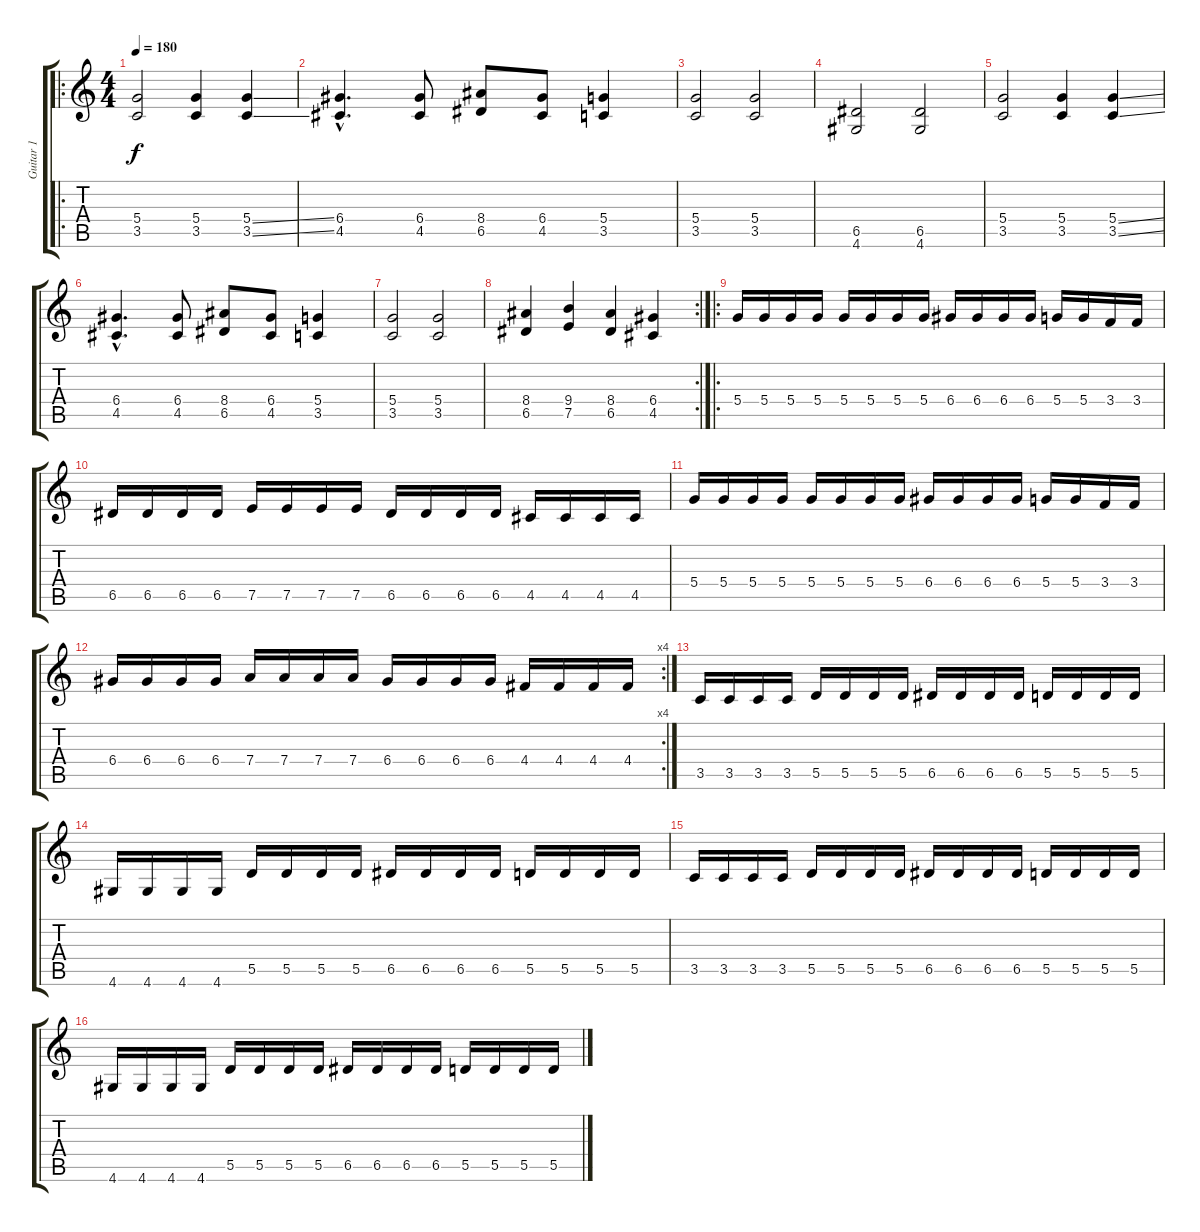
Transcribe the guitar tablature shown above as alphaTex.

\track ("Guitar 1" "Guitar 1") {instrument distortionguitar}
\staff {score tabs}
\tuning (E4 B3 G3 D3 A2 E2) {hide}
\ro
\ts (4 4)
\tempo 180
\clef g2
\ks c
(5.4 3.5).2{dy f} (5.4 3.5).4 (5.4{ss} 3.5{ss}).4 |
(6.4{hac} 4.5{hac}).4{d} (6.4 4.5).8 (8.4 6.5).8 (6.4 4.5).8 (5.4 3.5).4 |
(5.4 3.5).2 (5.4 3.5).2 |
(6.5 4.6).2 (6.5 4.6).2 |
(5.4 3.5).2 (5.4 3.5).4 (5.4{ss} 3.5{ss}).4 |
(6.4{hac} 4.5{hac}).4{d} (6.4 4.5).8 (8.4 6.5).8 (6.4 4.5).8 (5.4 3.5).4 |
(5.4 3.5).2 (5.4 3.5).2 |
\rc 2
(8.4 6.5).4 (9.4 7.5).4 (8.4 6.5).4 (6.4 4.5).4 |
\ro
5.4.16 5.4.16 5.4.16 5.4.16 5.4.16 5.4.16 5.4.16 5.4.16 6.4.16 6.4.16 6.4.16 6.4.16 5.4.16 5.4.16 3.4.16 3.4.16 |
6.5.16 6.5.16 6.5.16 6.5.16 7.5.16 7.5.16 7.5.16 7.5.16 6.5.16 6.5.16 6.5.16 6.5.16 4.5.16 4.5.16 4.5.16 4.5.16 |
5.4.16 5.4.16 5.4.16 5.4.16 5.4.16 5.4.16 5.4.16 5.4.16 6.4.16 6.4.16 6.4.16 6.4.16 5.4.16 5.4.16 3.4.16 3.4.16 |
\rc 4
6.4.16 6.4.16 6.4.16 6.4.16 7.4.16 7.4.16 7.4.16 7.4.16 6.4.16 6.4.16 6.4.16 6.4.16 4.4.16 4.4.16 4.4.16 4.4.16 |
3.5.16 3.5.16 3.5.16 3.5.16 5.5.16 5.5.16 5.5.16 5.5.16 6.5.16 6.5.16 6.5.16 6.5.16 5.5.16 5.5.16 5.5.16 5.5.16 |
4.6.16 4.6.16 4.6.16 4.6.16 5.5.16 5.5.16 5.5.16 5.5.16 6.5.16 6.5.16 6.5.16 6.5.16 5.5.16 5.5.16 5.5.16 5.5.16 |
3.5.16 3.5.16 3.5.16 3.5.16 5.5.16 5.5.16 5.5.16 5.5.16 6.5.16 6.5.16 6.5.16 6.5.16 5.5.16 5.5.16 5.5.16 5.5.16 |
4.6.16 4.6.16 4.6.16 4.6.16 5.5.16 5.5.16 5.5.16 5.5.16 6.5.16 6.5.16 6.5.16 6.5.16 5.5.16 5.5.16 5.5.16 5.5.16
